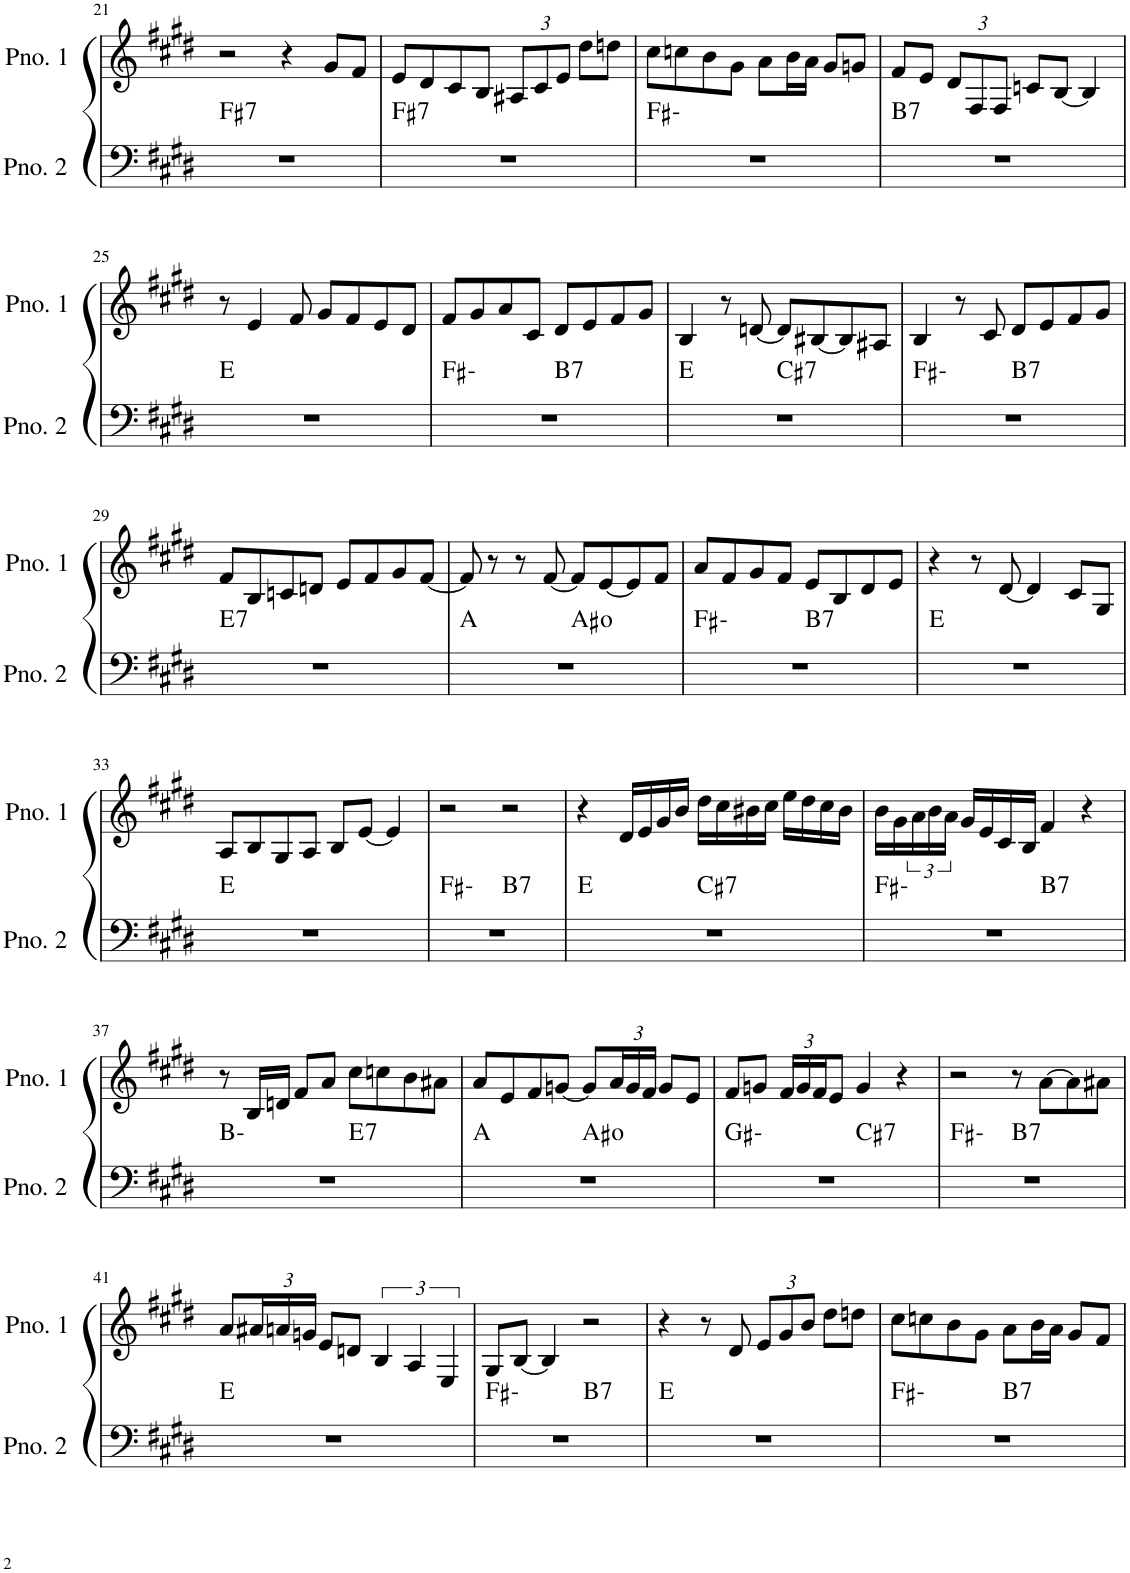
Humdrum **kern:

**kern	**harte	**kern
*part2	*part2	*part1
*staff2	*	*staff1
*I"ピアノ 2	*	*I"ピアノ 1
!!LO:PB:g=z
*clefF4	*	*clefG2
*k[f#c#g#d#]	*	*k[f#c#g#d#]
*M4/4	*	*M4/4
=21	=21	=21
!	!LO:H:kt=7	!
1r	F#:7	2r
.	.	4r
.	.	8g#/L
.	.	8f#/J
=22	=22	=22
!	!LO:H:kt=7	!
1r	F#:7	8e/L
.	.	8d#/
.	.	8c#/
.	.	8B/J
*	*	*Xbrackettup
.	.	12A#X/L
.	.	12c#/
.	.	12e/J
.	.	8dd#\L
.	.	8ddn\J
=23	=23	=23
1r	F#:min	8cc#\L
.	.	8ccn\
.	.	8b\
.	.	8g#\J
.	.	8a\L
.	.	16b\L
.	.	16a\JJ
.	.	8g#/L
.	.	8gn/J
=24	=24	=24
!	!LO:H:kt=7	!
1r	B:7	8f#/L
.	.	8e/J
.	.	12d#/L
.	.	12F#/
.	.	12F#/J
.	.	8cn/L
.	.	[8B/J
.	.	4B/]
!!LO:LB:g=z
=25	=25	=25
1r	E:maj	8r
.	.	4e/
.	.	8f#/
.	.	8g#/L
.	.	8f#/
.	.	8e/
.	.	8d#/J
=26	=26	=26
*^	*	*
1r	2ryy	F#:min	8f#/L
.	.	.	8g#/
.	.	.	8a/
.	.	.	8c#/J
!	!	!LO:H:kt=7	!
.	2ryy	B:7	8d#/L
.	.	.	8e/
.	.	.	8f#/
.	.	.	8g#/J
=27	=27	=27	=27
1r	2ryy	E:maj	4B/
.	.	.	8r
.	.	.	[8dn/
!	!	!LO:H:kt=7	!
.	2ryy	C#:7	8d/L]
.	.	.	[8B#X/
.	.	.	8B#/]
.	.	.	8A#X/J
=28	=28	=28	=28
1r	2ryy	F#:min	4B/
.	.	.	8r
.	.	.	8c#/
!	!	!LO:H:kt=7	!
.	2ryy	B:7	8d#/L
.	.	.	8e/
.	.	.	8f#/
.	.	.	8g#/J
!!LO:LB:g=z
=29	=29	=29	=29
!	!	!LO:H:kt=7	!
*v	*v	*	*
1r	E:7	8f#/L
.	.	8B/
.	.	8cn/
.	.	8dn/J
.	.	8e/L
.	.	8f#/
.	.	8g#/
.	.	[8f#/J
=30	=30	=30
*^	*	*
1r	2ryy	A:maj	8f#/]
.	.	.	8r
.	.	.	8r
.	.	.	[8f#/
.	2ryy	A#:dim	8f#/L]
.	.	.	[8e/
.	.	.	8e/]
.	.	.	8f#/J
=31	=31	=31	=31
1r	2ryy	F#:min	8a/L
.	.	.	8f#/
.	.	.	8g#/
.	.	.	8f#/J
!	!	!LO:H:kt=7	!
.	2ryy	B:7	8e/L
.	.	.	8B/
.	.	.	8d#/
.	.	.	8e/J
*v	*v	*	*
=32	=32	=32
1r	E:maj	4r
.	.	8r
.	.	[8d#/
.	.	4d#/]
.	.	8c#/L
.	.	8G#/J
!!LO:LB:g=z
=33	=33	=33
1r	E:maj	8A/L
.	.	8B/
.	.	8G#/
.	.	8A/J
.	.	8B/L
.	.	[8e/J
.	.	4e/]
=34	=34	=34
*^	*	*
1r	2ryy	F#:min	2r
!	!	!LO:H:kt=7	!
.	2ryy	B:7	2r
=35	=35	=35	=35
1r	2ryy	E:maj	4r
.	.	.	16d#/LL
.	.	.	16e/
.	.	.	16g#/
.	.	.	16b/JJ
!	!	!LO:H:kt=7	!
.	2ryy	C#:7	16dd#\LL
.	.	.	16cc#\
.	.	.	16b#X\
.	.	.	16cc#\JJ
.	.	.	16ee\LL
.	.	.	16dd#\
.	.	.	16cc#\
.	.	.	16b#\JJ
=36	=36	=36	=36
1r	2ryy	F#:min	16b\LL
.	.	.	16g#\
*	*	*	*brackettup
.	.	.	24a\
.	.	.	24b\
.	.	.	24a\JJ
.	.	.	16g#/LL
.	.	.	16e/
.	.	.	16c#/
.	.	.	16B/JJ
!	!	!LO:H:kt=7	!
.	2ryy	B:7	4f#/
.	.	.	4r
!!LO:LB:g=z
=37	=37	=37	=37
1r	2ryy	B:min	8r
.	.	.	16B/LL
.	.	.	16dn/JJ
.	.	.	8f#/L
.	.	.	8a/J
!	!	!LO:H:kt=7	!
.	2ryy	E:7	8cc#\L
.	.	.	8ccn\
.	.	.	8b\
.	.	.	8a#X\J
=38	=38	=38	=38
1r	2ryy	A:maj	8a/L
.	.	.	8e/
.	.	.	8f#/
.	.	.	[8gn/J
.	2ryy	A#:dim	8g/L]
*	*	*	*Xbrackettup
.	.	.	24a/L
.	.	.	24g/
.	.	.	24f#/JJ
.	.	.	8g/L
.	.	.	8e/J
=39	=39	=39	=39
1r	2ryy	G#:min	8f#/L
.	.	.	8gn/J
.	.	.	24f#/LL
.	.	.	24g/
.	.	.	24f#/J
.	.	.	8e/J
!	!	!LO:H:kt=7	!
.	2ryy	C#:7	4g/
.	.	.	4r
=40	=40	=40	=40
1r	2ryy	F#:min	2r
!	!	!LO:H:kt=7	!
.	2ryy	B:7	8r
.	.	.	[8a\L
.	.	.	8a\]
.	.	.	8a#X\J
*v	*v	*	*
!!LO:LB:g=z
=41	=41	=41
1r	E:maj	8a/L
.	.	24a#X/L
.	.	24an/
.	.	24gn/JJ
.	.	8e/L
.	.	8dn/J
*	*	*brackettup
.	.	6B/
.	.	6A/
.	.	6E/
=42	=42	=42
*^	*	*
1r	2ryy	F#:min	8G#/L
.	.	.	[8B/J
.	.	.	4B/]
!	!	!LO:H:kt=7	!
.	2ryy	B:7	2r
*v	*v	*	*
=43	=43	=43
1r	E:maj	4r
.	.	8r
.	.	8d#/
*	*	*Xbrackettup
.	.	12e/L
.	.	12g#/
.	.	12b/J
.	.	8dd#\L
.	.	8ddn\J
=44	=44	=44
*^	*	*
1r	2ryy	F#:min	8cc#\L
.	.	.	8ccn\
.	.	.	8b\
.	.	.	8g#\J
!	!	!LO:H:kt=7	!
.	2ryy	B:7	8a\L
.	.	.	16b\L
.	.	.	16a\JJ
.	.	.	8g#/L
.	.	.	8f#/J
*v	*v	*	*
=	=	=
*-	*-	*-
